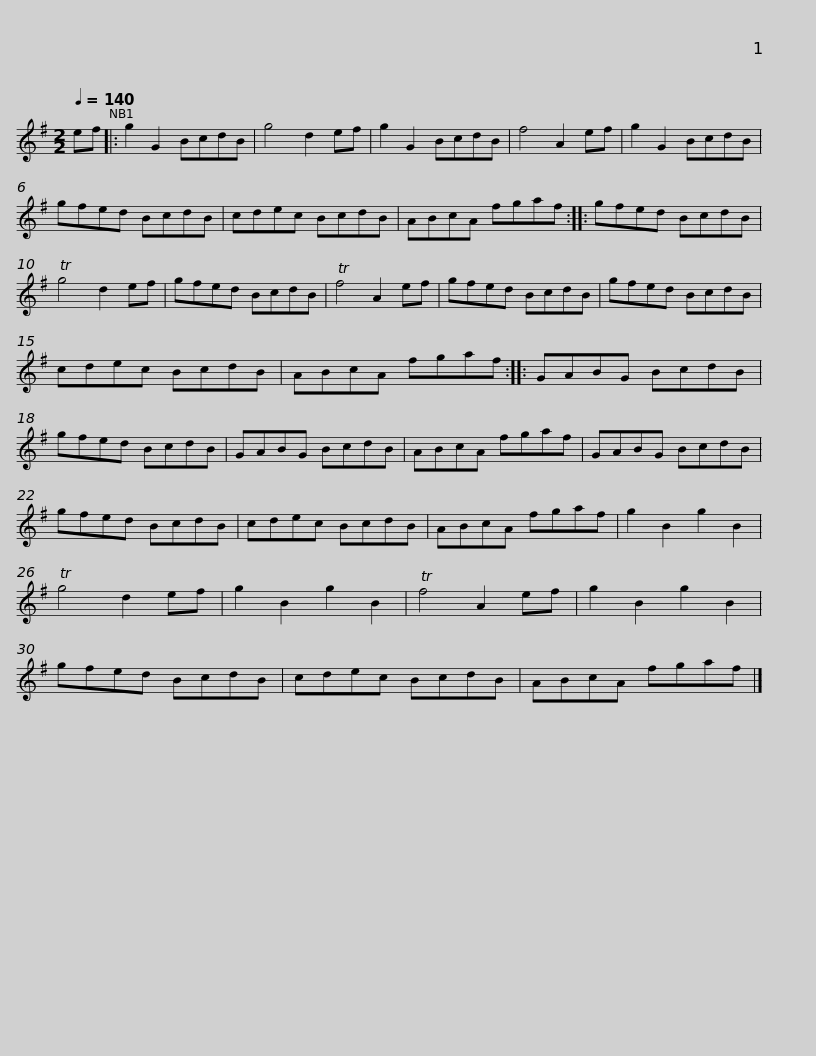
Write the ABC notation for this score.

X:1
L:1/8
Q:1/4=140
M:2/2
I:linebreak $
K:G
V:1 treble
V:1
 ef |: g2 G2 BcdB | g4 d2 ef | g2 G2 BcdB | f4 A2 ef | %5
 g2 G2 BcdB | gfed BcdB |$ cdec BcdB | ABcA fgaf :: gfed BcdB | %10
 Tg4 d2 ef | gfed BcdB | Tf4 A2 ef |$ gfed BcdB | gfed BcdB | %15
 cdec BcdB | ABcA fgaf :: GABG BcdB |$ gfed BcdB | GABG BcdB | %20
 ABcA fgaf | GABG BcdB | gfed BcdB |$ cdec BcdB | ABcA fgaf | %25
 g2 B2 g2 B2 | Tg4 d2 ef | g2 B2 g2 B2 | Tf4 A2 ef | g2 B2 g2 B2 | %30
 gfed BcdB |$ cdec BcdB | ABcA fgaf |] %33
